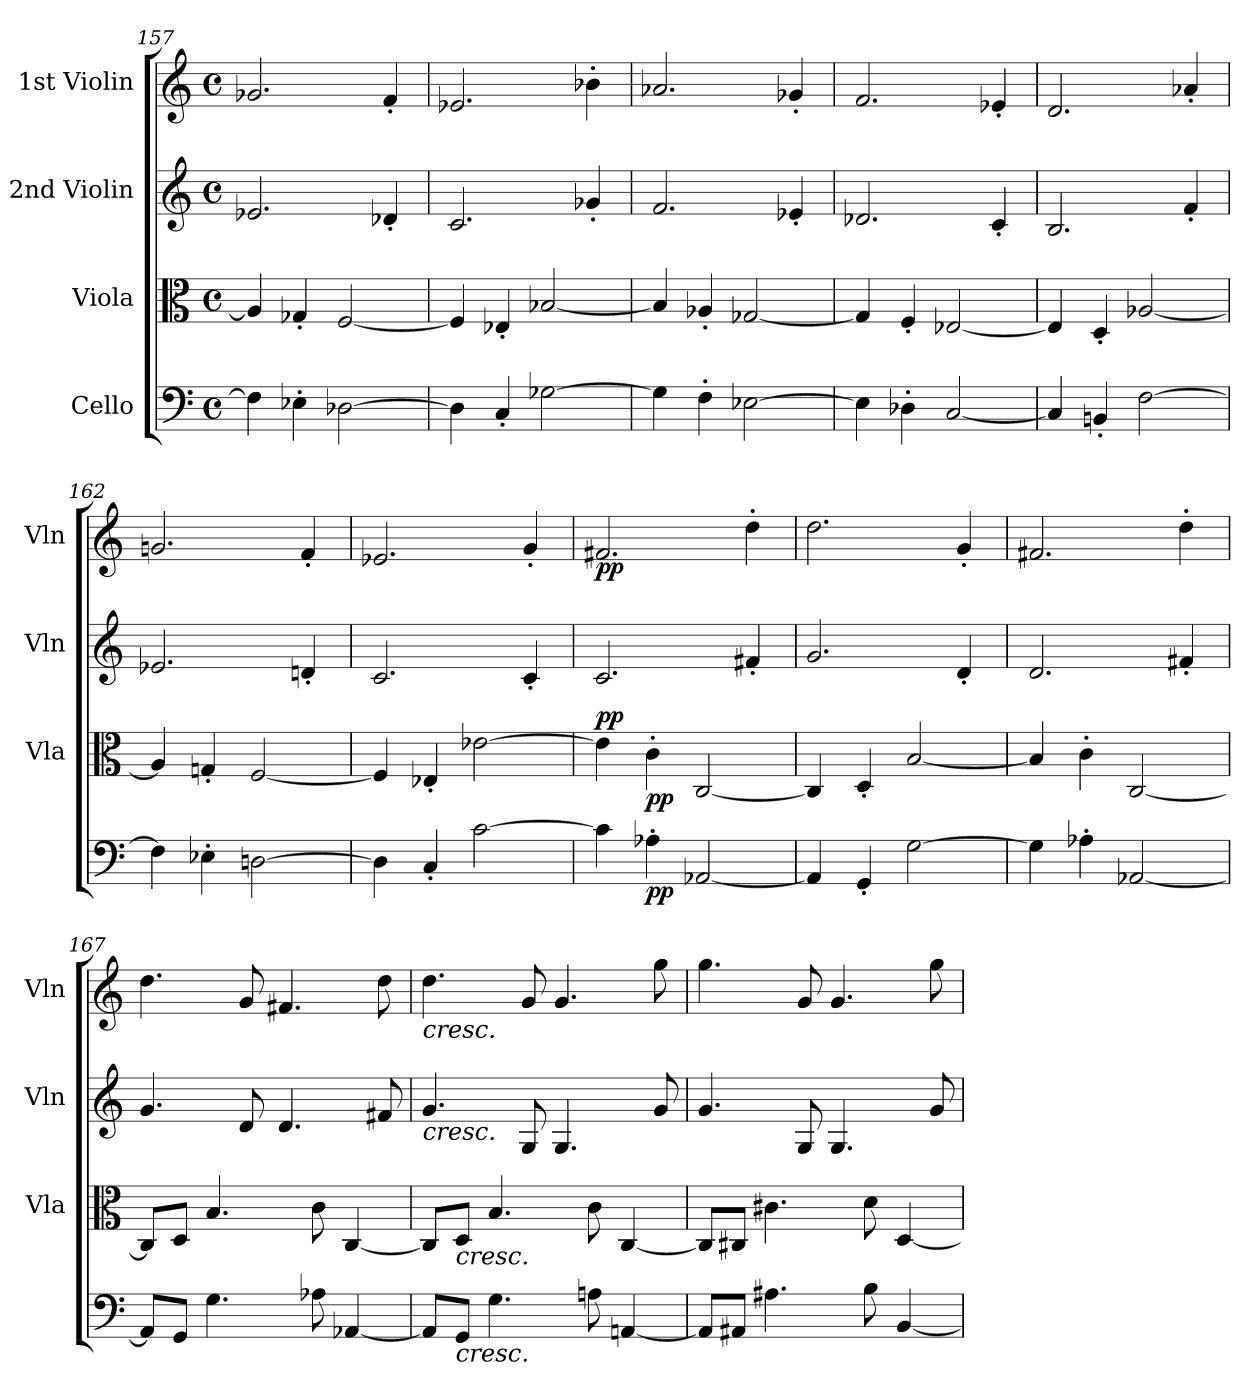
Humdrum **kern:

**kern	**dynam	**kern	**dynam	**kern	**kern	**dynam
*part4	*part4	*part3	*part3	*part2	*part1	*part1
*staff4	*staff4	*staff3	*staff3	*staff2	*staff1	*staff1
*I"Cello	*	*I"Viola	*	*I"2nd Violin	*I"1st Violin	*
*	*	*I'Vla	*	*I'Vln	*I'Vln	*
*clefF4	*	*clefC3	*	*clefG2	*clefG2	*
*k[]	*	*k[]	*	*k[]	*k[]	*
*M4/4	*	*M4/4	*	*M4/4	*M4/4	*
*met(c)	*	*met(c)	*	*met(c)	*met(c)	*
=157	=157	=157	=157	=157	=157	=157
4F\]	.	4A-/]	.	2.e-X/	2.g-X/	.
4E-X'\	.	4G-X'/	.	.	.	.
[2D-X\	.	[2F/	.	.	.	.
.	.	.	.	4d-X'/	4f'/	.
=158	=158	=158	=158	=158	=158	=158
4D-\]	.	4F/]	.	2.c/	2.e-X/	.
4C'/	.	4E-X'/	.	.	.	.
[2G-X\	.	[2B-X/	.	.	.	.
.	.	.	.	4g-X'/	4b-X'\	.
=159	=159	=159	=159	=159	=159	=159
4G-\]	.	4B-/]	.	2.f/	2.a-X/	.
4F'\	.	4A-X'/	.	.	.	.
[2E-X\	.	[2G-X/	.	.	.	.
.	.	.	.	4e-X'/	4g-X'/	.
=160	=160	=160	=160	=160	=160	=160
4E-\]	.	4G-/]	.	2.d-X/	2.f/	.
4D-X'\	.	4F'/	.	.	.	.
[2C/	.	[2E-X/	.	.	.	.
.	.	.	.	4c'/	4e-X'/	.
=161	=161	=161	=161	=161	=161	=161
4C/]	.	4E-/]	.	2.B/	2.d/	.
4BBn'/	.	4D'/	.	.	.	.
[2F\	.	[2A-X/	.	.	.	.
.	.	.	.	4f'/	4a-X'/	.
=162	=162	=162	=162	=162	=162	=162
4F\]	.	4A-/]	.	2.e-X/	2.gn/	.
4E-X'\	.	4Gn'/	.	.	.	.
[2Dn\	.	[2F/	.	.	.	.
.	.	.	.	4dn'/	4f'/	.
=163	=163	=163	=163	=163	=163	=163
4D\]	.	4F/]	.	2.c/	2.e-X/	.
4C'/	.	4E-X'/	.	.	.	.
[2c\	.	[2e-X\	.	.	.	.
.	.	.	.	4c'/	4g'/	.
=164	=164	=164	=164	=164	=164	=164
!	!	!	!LO:DY:a	!	!	!LO:DY:b
4c\]	.	4e-\]	pp	2.c/	2.f#X/	pp
!	!LO:DY:b	!	!LO:DY:b	!	!	!
4A-X'\	pp	4c'\	pp	.	.	.
[2AA-X/	.	[2C/	.	.	.	.
.	.	.	.	4f#X'/	4dd'\	.
=165	=165	=165	=165	=165	=165	=165
4AA-/]	.	4C/]	.	2.g/	2.dd\	.
4GG'/	.	4D'/	.	.	.	.
[2G\	.	[2B/	.	.	.	.
.	.	.	.	4d'/	4g'/	.
=166	=166	=166	=166	=166	=166	=166
4G\]	.	4B/]	.	2.d/	2.f#X/	.
4A-X'\	.	4c'\	.	.	.	.
[2AA-X/	.	[2C/	.	.	.	.
.	.	.	.	4f#X'/	4dd'\	.
=167	=167	=167	=167	=167	=167	=167
8AA-/L]	.	8C/L]	.	4.g/	4.dd\	.
8GG/J	.	8D/J	.	.	.	.
4.G\	.	4.B/	.	.	.	.
.	.	.	.	8d/	8g/	.
.	.	.	.	4.d/	4.f#X/	.
8A-X\	.	8c\	.	.	.	.
[4AA-X/	.	[4C/	.	.	.	.
.	.	.	.	8f#X/	8dd\	.
=168	=168	=168	=168	=168	=168	=168
!	!	!	!	!	!LO:TX:b:i:t=cresc.	!
!	!	!	!	!LO:TX:b:i:t=cresc.	!	!
8AA-/L]	.	8C/L]	.	4.g/	4.dd\	.
!	!	!LO:TX:b:i:t=cresc.	!	!	!	!
!LO:TX:b:i:t=cresc.	!	!	!	!	!	!
8GG/J	.	8D/J	.	.	.	.
4.G\	.	4.B/	.	.	.	.
.	.	.	.	8G/	8g/	.
.	.	.	.	4.G/	4.g/	.
8An\	.	8c\	.	.	.	.
[4AAn/	.	[4C/	.	.	.	.
.	.	.	.	8g/	8gg\	.
=169	=169	=169	=169	=169	=169	=169
8AA/L]	.	8C/L]	.	4.g/	4.gg\	.
8AA#X/J	.	8C#X/J	.	.	.	.
4.A#X\	.	4.c#X\	.	.	.	.
.	.	.	.	8G/	8g/	.
.	.	.	.	4.G/	4.g/	.
8B\	.	8d\	.	.	.	.
[4BB/	.	[4D/	.	.	.	.
.	.	.	.	8g/	8gg\	.
=	=	=	=	=	=	=
*-	*-	*-	*-	*-	*-	*-
